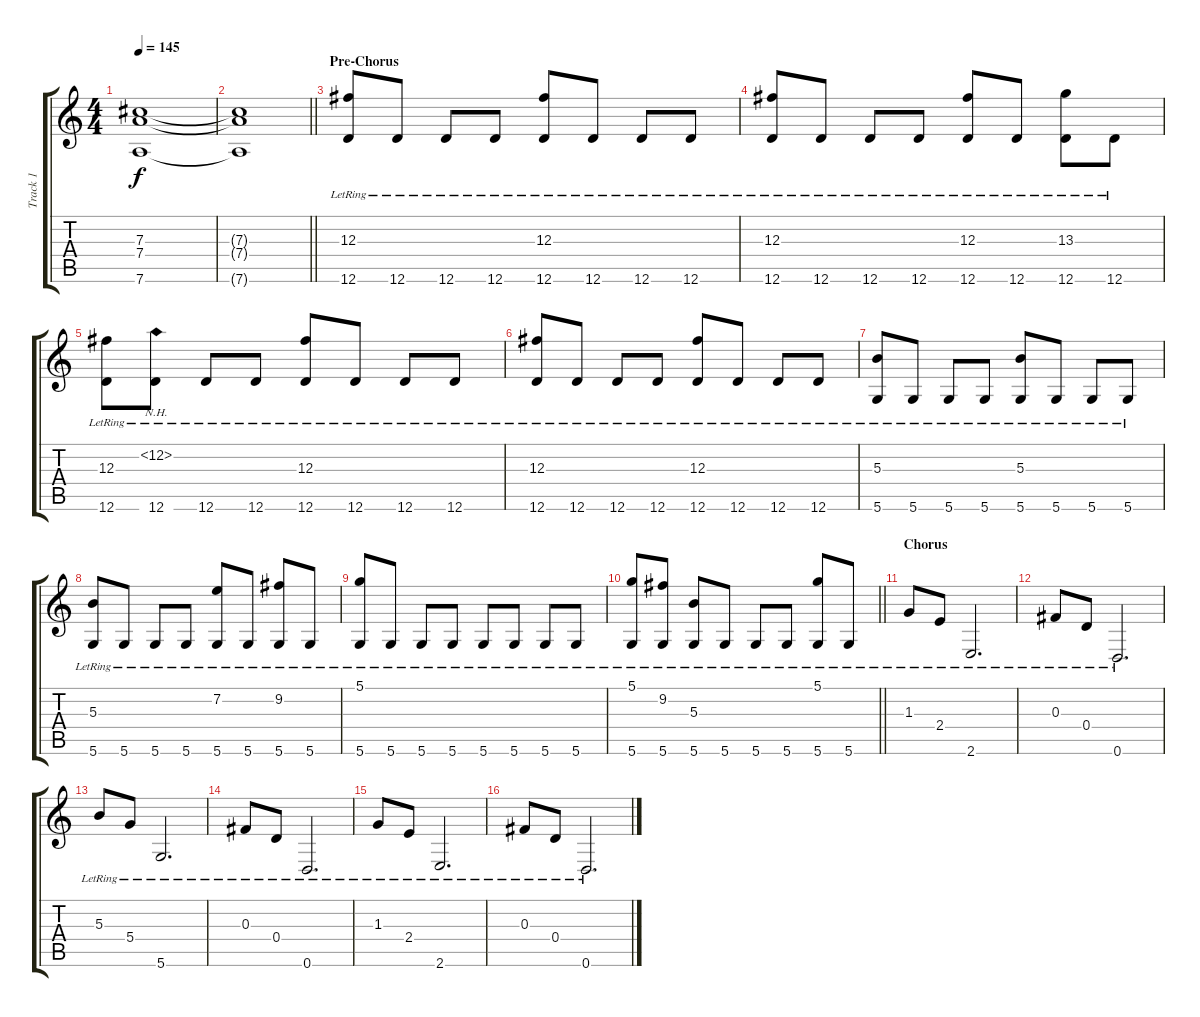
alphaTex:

\track ("Track 1" "Track 1") {instrument acousticguitarsteel}
\staff {score tabs}
\tuning (D4 A3 Gb3 D3 A2 D2) {hide}
\ts (4 4)
\tempo 145
\clef g2
\ks c
(7.3{t} 7.4{t} 7.6{t}).1{dy f} |
\barLineRight lightlight
(7.3{t} 7.4{t} 7.6{t}).1 |
\section ("" "Pre-Chorus")
(12.3{lr} 12.6{lr}).8 12.6{lr}.8 12.6{lr}.8 12.6{lr}.8 (12.3{lr} 12.6{lr}).8 12.6{lr}.8 12.6{lr}.8 12.6{lr}.8 |
(12.3{lr} 12.6{lr}).8 12.6{lr}.8 12.6{lr}.8 12.6{lr}.8 (12.3{lr} 12.6{lr}).8 12.6{lr}.8 (13.3{lr} 12.6{lr}).8 12.6{lr}.8 |
(12.3{lr} 12.6{lr}).8 (12.2{nh lr} 12.6{lr}).8 12.6{lr}.8 12.6{lr}.8 (12.3{lr} 12.6{lr}).8 12.6{lr}.8 12.6{lr}.8 12.6{lr}.8 |
(12.3{lr} 12.6{lr}).8 12.6{lr}.8 12.6{lr}.8 12.6{lr}.8 (12.3{lr} 12.6{lr}).8 12.6{lr}.8 12.6{lr}.8 12.6{lr}.8 |
(5.3{lr} 5.6{lr}).8 5.6{lr}.8 5.6{lr}.8 5.6{lr}.8 (5.3{lr} 5.6{lr}).8 5.6{lr}.8 5.6{lr}.8 5.6{lr}.8 |
(5.3{lr} 5.6{lr}).8 5.6{lr}.8 5.6{lr}.8 5.6{lr}.8 (7.2{lr} 5.6{lr}).8 5.6{lr}.8 (9.2{lr} 5.6{lr}).8 5.6{lr}.8 |
(5.1{lr} 5.6{lr}).8 5.6{lr}.8 5.6{lr}.8 5.6{lr}.8 5.6{lr}.8 5.6{lr}.8 5.6{lr}.8 5.6{lr}.8 |
\barLineRight lightlight
(5.1{lr} 5.6{lr}).8 (9.2{lr} 5.6{lr}).8 (5.3{lr} 5.6{lr}).8 5.6{lr}.8 5.6{lr}.8 5.6{lr}.8 (5.1{lr} 5.6{lr}).8 5.6{lr}.8 |
\section ("" "Chorus")
1.3{lr}.8 2.4{lr}.8 2.6{lr}.2{d} |
0.3{lr}.8 0.4{lr}.8 0.6{lr}.2{d} |
5.3{lr}.8 5.4{lr}.8 5.6{lr}.2{d} |
0.3{lr}.8 0.4{lr}.8 0.6{lr}.2{d} |
1.3{lr}.8 2.4{lr}.8 2.6{lr}.2{d} |
0.3{lr}.8 0.4{lr}.8 0.6{lr}.2{d}
